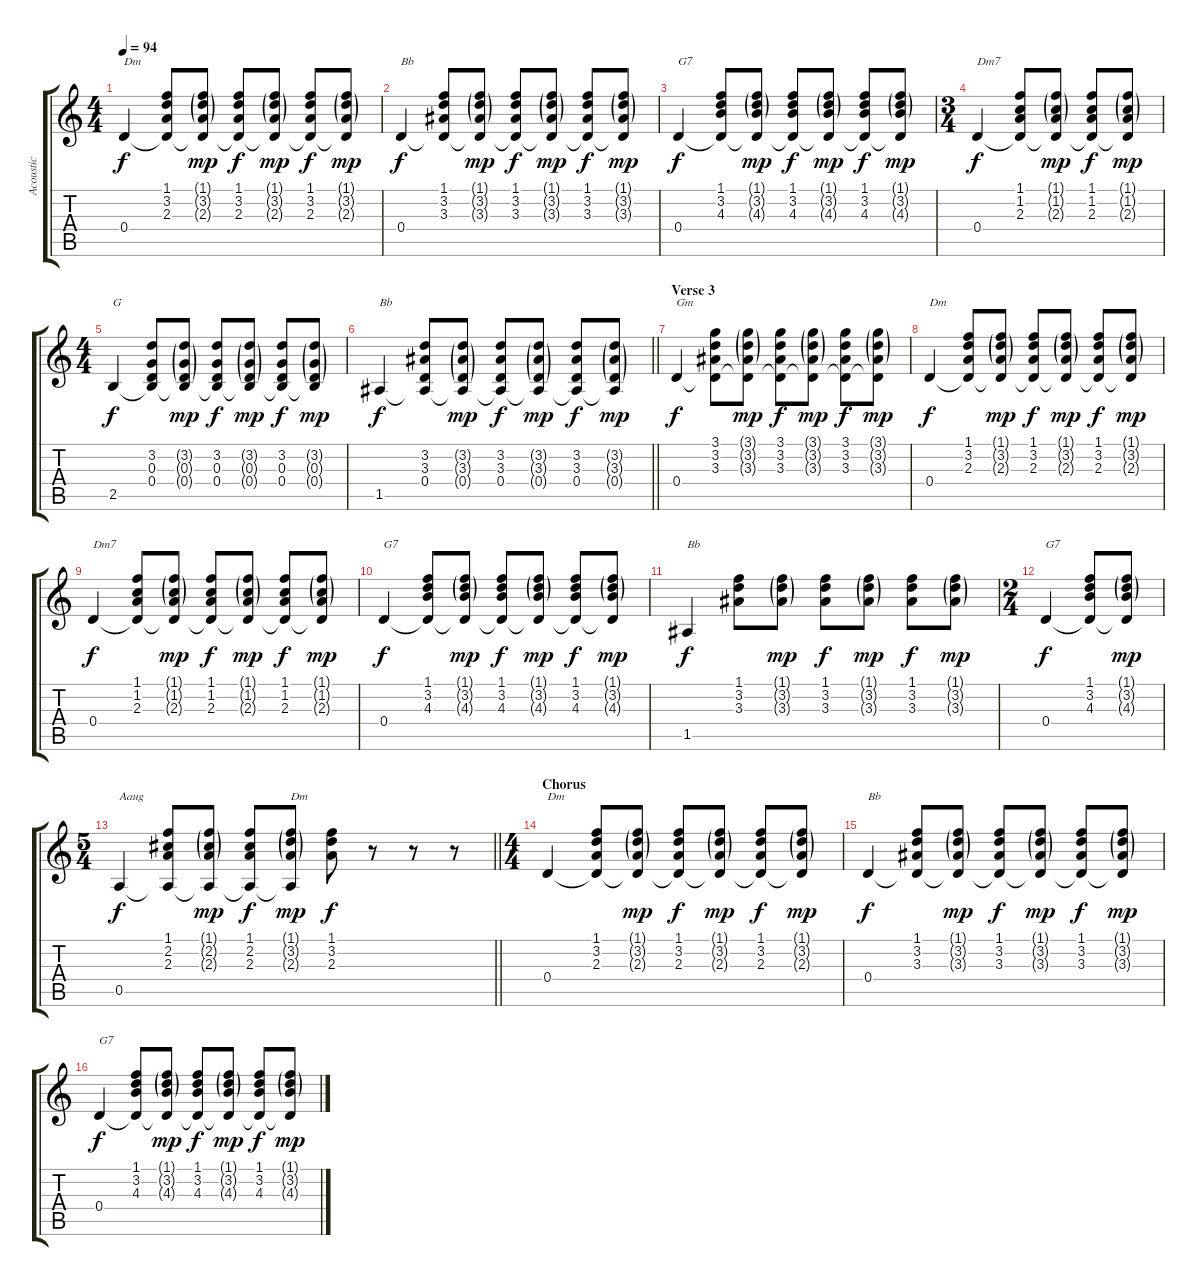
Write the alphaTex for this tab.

\track ("Acoustic" "Acoustic") {instrument acousticguitarsteel}
\staff {score tabs}
\tuning (E4 B3 G3 D3 A2 E2) {hide}
\ts (4 4)
\tempo 94
\clef g2
\ks c
0.4.4{txt "Dm" dy f} (1.1 3.2 2.3 0.4{t}).8 (1.1{g} 3.2{g} 2.3{g} 0.4{t}).8{dy mp} (1.1 3.2 2.3 0.4{t}).8{dy f} (1.1{g} 3.2{g} 2.3{g} 0.4{t}).8{dy mp} (1.1 3.2 2.3 0.4{t}).8{dy f} (1.1{g} 3.2{g} 2.3{g} 0.4{t}).8{dy mp} |
0.4.4{txt "Bb" dy f} (1.1 3.2 3.3 0.4{t}).8 (1.1{g} 3.2{g} 3.3{g} 0.4{t}).8{dy mp} (1.1 3.2 3.3 0.4{t}).8{dy f} (1.1{g} 3.2{g} 3.3{g} 0.4{t}).8{dy mp} (1.1 3.2 3.3 0.4{t}).8{dy f} (1.1{g} 3.2{g} 3.3{g} 0.4{t}).8{dy mp} |
0.4.4{txt "G7" dy f} (1.1 3.2 4.3 0.4{t}).8 (1.1{g} 3.2{g} 4.3{g} 0.4{t}).8{dy mp} (1.1 3.2 4.3 0.4{t}).8{dy f} (1.1{g} 3.2{g} 4.3{g} 0.4{t}).8{dy mp} (1.1 3.2 4.3 0.4{t}).8{dy f} (1.1{g} 3.2{g} 4.3{g} 0.4{t}).8{dy mp} |
\ts (3 4)
0.4.4{txt "Dm7" dy f} (1.1 1.2 2.3 0.4{t}).8 (1.1{g} 1.2{g} 2.3{g} 0.4{t}).8{dy mp} (1.1 1.2 2.3 0.4{t}).8{dy f} (1.1{g} 1.2{g} 2.3{g} 0.4{t}).8{dy mp} |
\ts (4 4)
2.5.4{txt "G" dy f} (3.2 0.3 0.4 2.5{t}).8 (3.2{g} 0.3{g} 0.4{g} 2.5{t}).8{dy mp} (3.2 0.3 0.4 2.5{t}).8{dy f} (3.2{g} 0.3{g} 0.4{g} 2.5{t}).8{dy mp} (3.2 0.3 0.4 2.5{t}).8{dy f} (3.2{g} 0.3{g} 0.4{g} 2.5{t}).8{dy mp} |
\barLineRight lightlight
1.5.4{txt "Bb" dy f} (3.2 3.3 0.4 1.5{t}).8 (3.2{g} 3.3{g} 0.4{g} 1.5{t}).8{dy mp} (3.2 3.3 0.4 1.5{t}).8{dy f} (3.2{g} 3.3{g} 0.4{g} 1.5{t}).8{dy mp} (3.2 3.3 0.4 1.5{t}).8{dy f} (3.2{g} 3.3{g} 0.4{g} 1.5{t}).8{dy mp} |
\section ("" "Verse 3")
0.4.4{txt "Gm" dy f} (3.1 3.2 3.3 0.4{t}).8 (3.1{g} 3.2{g} 3.3{g} 0.4{t}).8{dy mp} (3.1 3.2 3.3 0.4{t}).8{dy f} (3.1{g} 3.2{g} 3.3{g} 0.4{t}).8{dy mp} (3.1 3.2 3.3 0.4{t}).8{dy f} (3.1{g} 3.2{g} 3.3{g} 0.4{t}).8{dy mp} |
0.4.4{txt "Dm" dy f} (1.1 3.2 2.3 0.4{t}).8 (1.1{g} 3.2{g} 2.3{g} 0.4{t}).8{dy mp} (1.1 3.2 2.3 0.4{t}).8{dy f} (1.1{g} 3.2{g} 2.3{g} 0.4{t}).8{dy mp} (1.1 3.2 2.3 0.4{t}).8{dy f} (1.1{g} 3.2{g} 2.3{g} 0.4{t}).8{dy mp} |
0.4.4{txt "Dm7" dy f} (1.1 1.2 2.3 0.4{t}).8 (1.1{g} 1.2{g} 2.3{g} 0.4{t}).8{dy mp} (1.1 1.2 2.3 0.4{t}).8{dy f} (1.1{g} 1.2{g} 2.3{g} 0.4{t}).8{dy mp} (1.1 1.2 2.3 0.4{t}).8{dy f} (1.1{g} 1.2{g} 2.3{g} 0.4{t}).8{dy mp} |
0.4.4{txt "G7" dy f} (1.1 3.2 4.3 0.4{t}).8 (1.1{g} 3.2{g} 4.3{g} 0.4{t}).8{dy mp} (1.1 3.2 4.3 0.4{t}).8{dy f} (1.1{g} 3.2{g} 4.3{g} 0.4{t}).8{dy mp} (1.1 3.2 4.3 0.4{t}).8{dy f} (1.1{g} 3.2{g} 4.3{g} 0.4{t}).8{dy mp} |
1.5.4{txt "Bb" dy f} (1.1 3.2 3.3).8 (1.1{g} 3.2{g} 3.3{g}).8{dy mp} (1.1 3.2 3.3).8{dy f} (1.1{g} 3.2{g} 3.3{g}).8{dy mp} (1.1 3.2 3.3).8{dy f} (1.1{g} 3.2{g} 3.3{g}).8{dy mp} |
\ts (2 4)
0.4.4{txt "G7" dy f} (1.1 3.2 4.3 0.4{t}).8 (1.1{g} 3.2{g} 4.3{g} 0.4{t}).8{dy mp} |
\ts (5 4)
\barLineRight lightlight
0.5.4{txt "Aaug" dy f} (1.1 2.2 2.3 0.5{t}).8 (1.1{g} 2.2{g} 2.3{g} 0.5{t}).8{dy mp} (1.1 2.2 2.3 0.5{t}).8{dy f} (1.1{g} 3.2{g} 2.3{g} 0.5{t}).8{txt "Dm" dy mp} (1.1 3.2 2.3).8{dy f} r.8 r.8 r.8 |
\ts (4 4)
\section ("" "Chorus")
0.4.4{txt "Dm"} (1.1 3.2 2.3 0.4{t}).8 (1.1{g} 3.2{g} 2.3{g} 0.4{t}).8{dy mp} (1.1 3.2 2.3 0.4{t}).8{dy f} (1.1{g} 3.2{g} 2.3{g} 0.4{t}).8{dy mp} (1.1 3.2 2.3 0.4{t}).8{dy f} (1.1{g} 3.2{g} 2.3{g} 0.4{t}).8{dy mp} |
0.4.4{txt "Bb" dy f} (1.1 3.2 3.3 0.4{t}).8 (1.1{g} 3.2{g} 3.3{g} 0.4{t}).8{dy mp} (1.1 3.2 3.3 0.4{t}).8{dy f} (1.1{g} 3.2{g} 3.3{g} 0.4{t}).8{dy mp} (1.1 3.2 3.3 0.4{t}).8{dy f} (1.1{g} 3.2{g} 3.3{g} 0.4{t}).8{dy mp} |
0.4.4{txt "G7" dy f} (1.1 3.2 4.3 0.4{t}).8 (1.1{g} 3.2{g} 4.3{g} 0.4{t}).8{dy mp} (1.1 3.2 4.3 0.4{t}).8{dy f} (1.1{g} 3.2{g} 4.3{g} 0.4{t}).8{dy mp} (1.1 3.2 4.3 0.4{t}).8{dy f} (1.1{g} 3.2{g} 4.3{g} 0.4{t}).8{dy mp}
